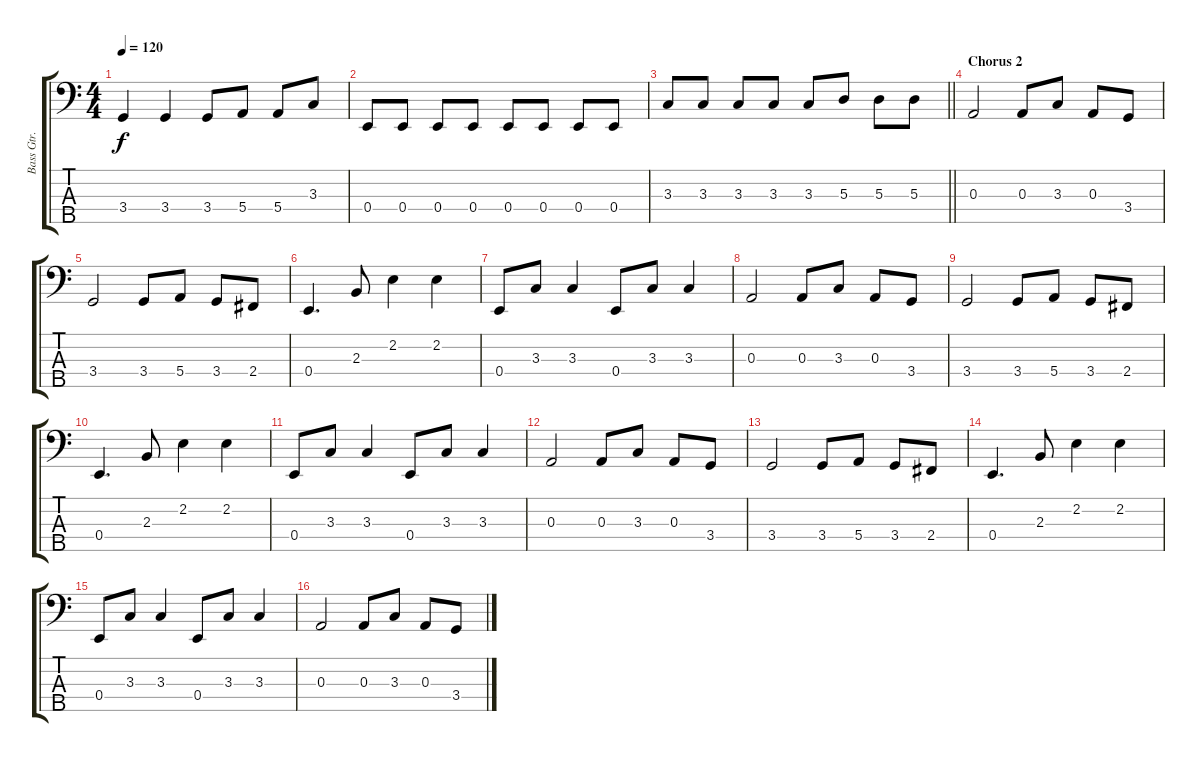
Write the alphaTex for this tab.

\track ("Bass Gtr." "Bass Gtr.") {instrument electricbassfinger}
\staff {score tabs}
\tuning (G2 D2 A1 E1 B0) {hide}
\ts (4 4)
\tempo 120
\clef f4
\ks c
3.4.4{dy f} 3.4.4 3.4.8 5.4.8 5.4.8 3.3.8 |
0.4.8 0.4.8 0.4.8 0.4.8 0.4.8 0.4.8 0.4.8 0.4.8 |
\barLineRight lightlight
3.3.8 3.3.8 3.3.8 3.3.8 3.3.8 5.3.8 5.3.8 5.3.8 |
\section ("" "Chorus 2")
0.3.2 0.3.8 3.3.8 0.3.8 3.4.8 |
3.4.2 3.4.8 5.4.8 3.4.8 2.4.8 |
0.4.4{d} 2.3.8 2.2.4 2.2.4 |
0.4.8 3.3.8 3.3.4 0.4.8 3.3.8 3.3.4 |
0.3.2 0.3.8 3.3.8 0.3.8 3.4.8 |
3.4.2 3.4.8 5.4.8 3.4.8 2.4.8 |
0.4.4{d} 2.3.8 2.2.4 2.2.4 |
0.4.8 3.3.8 3.3.4 0.4.8 3.3.8 3.3.4 |
0.3.2 0.3.8 3.3.8 0.3.8 3.4.8 |
3.4.2 3.4.8 5.4.8 3.4.8 2.4.8 |
0.4.4{d} 2.3.8 2.2.4 2.2.4 |
0.4.8 3.3.8 3.3.4 0.4.8 3.3.8 3.3.4 |
0.3.2 0.3.8 3.3.8 0.3.8 3.4.8
